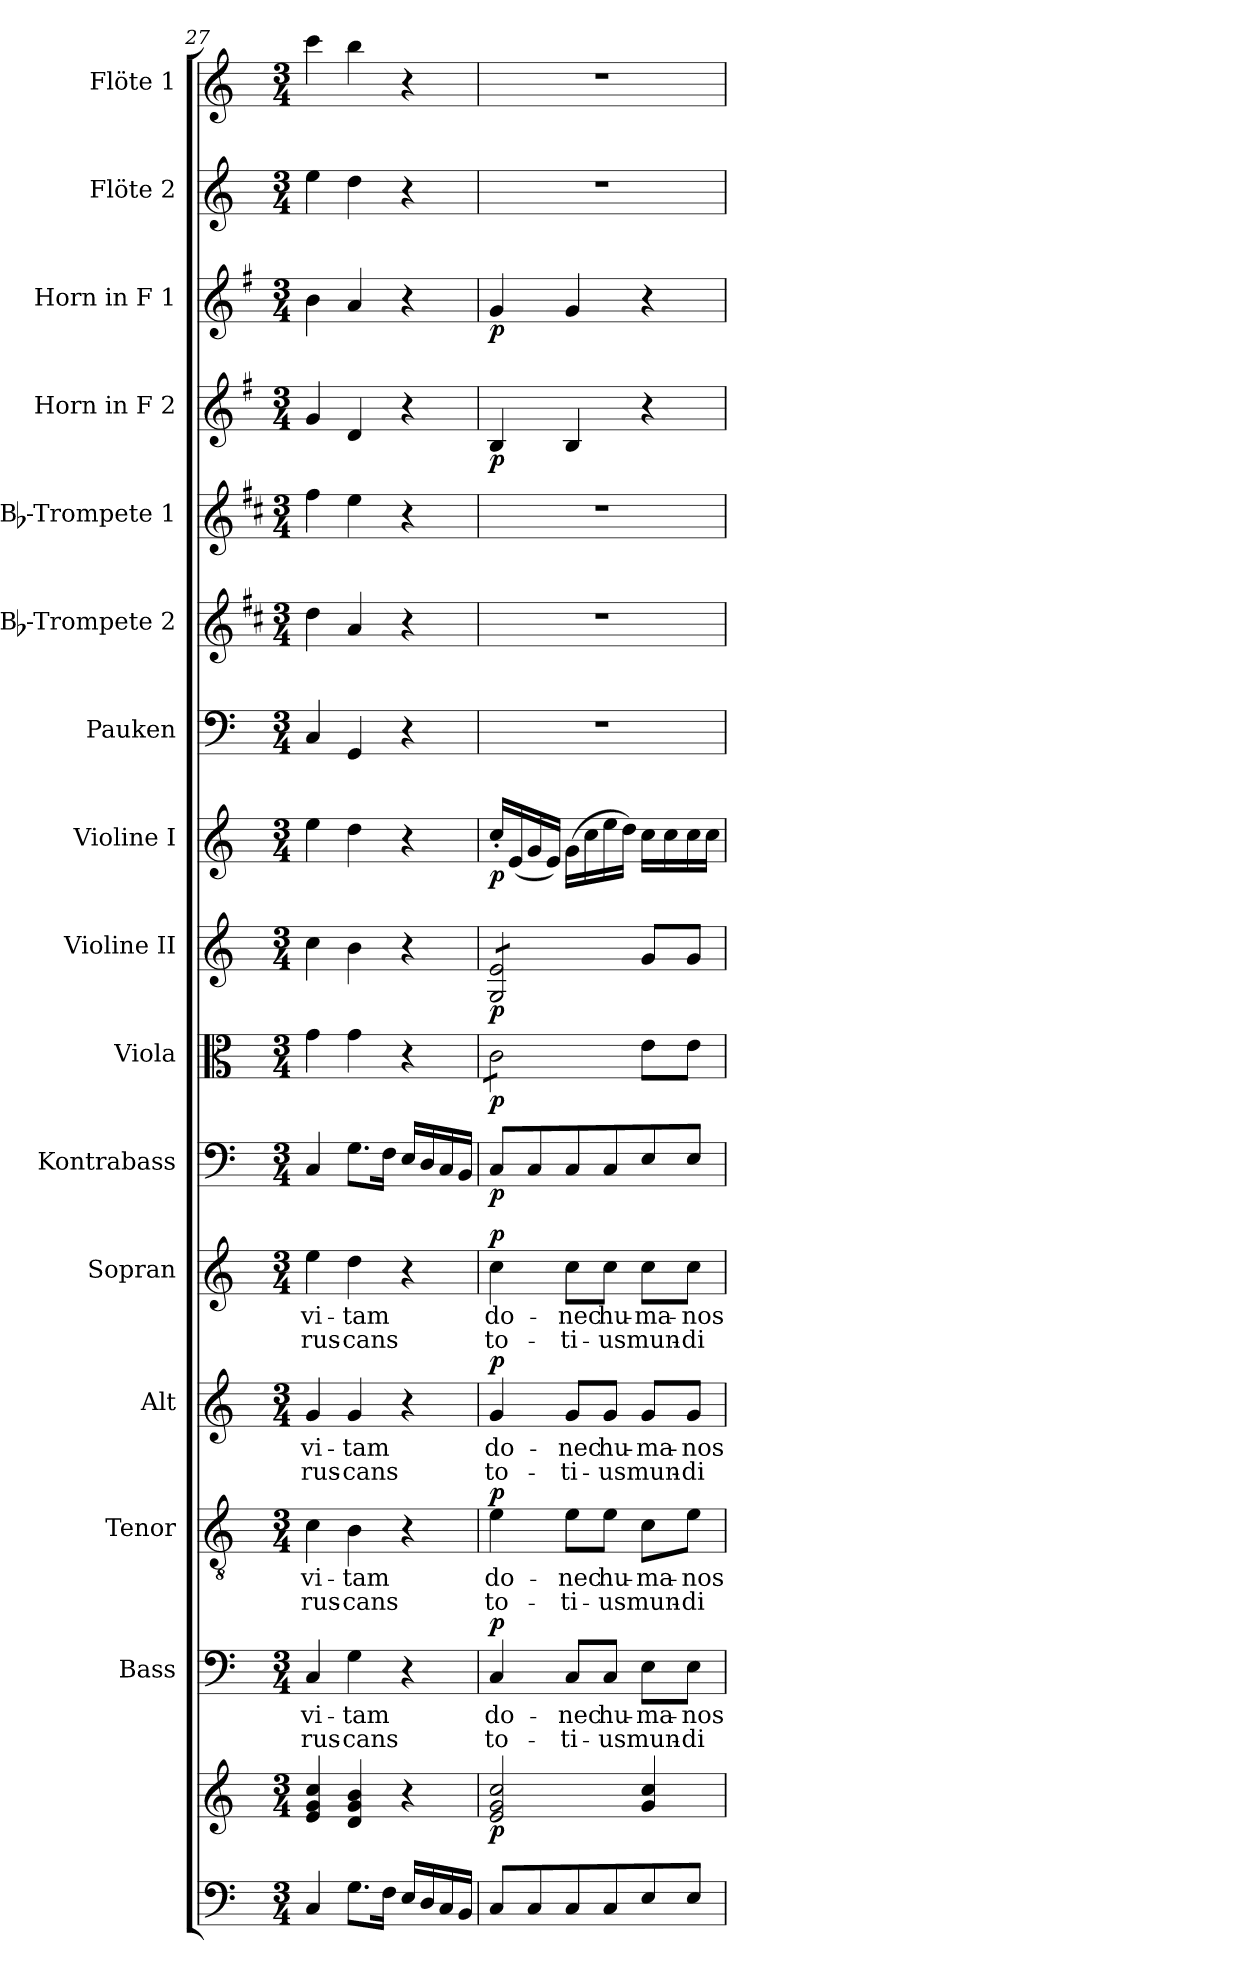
**kern	**kern	**dynam	**kern	**text	**text	**dynam	**kern	**text	**text	**dynam	**kern	**text	**text	**dynam	**kern	**text	**text	**dynam	**kern	**dynam	**kern	**dynam	**kern	**dynam	**kern	**dynam	**kern	**kern	**kern	**kern	**dynam	**kern	**dynam	**kern	**kern
*part16	*part16	*part16	*part15	*part15	*part15	*part15	*part14	*part14	*part14	*part14	*part13	*part13	*part13	*part13	*part12	*part12	*part12	*part12	*part11	*part11	*part10	*part10	*part9	*part9	*part8	*part8	*part7	*part6	*part5	*part4	*part4	*part3	*part3	*part2	*part1
*staff17	*staff16	*staff16/17	*staff15	*staff15	*staff15	*staff15	*staff14	*staff14	*staff14	*staff14	*staff13	*staff13	*staff13	*staff13	*staff12	*staff12	*staff12	*staff12	*staff11	*staff11	*staff10	*staff10	*staff9	*staff9	*staff8	*staff8	*staff7	*staff6	*staff5	*staff4	*staff4	*staff3	*staff3	*staff2	*staff1
*	*	*	*I"Bass	*	*	*	*I"Tenor	*	*	*	*I"Alt	*	*	*	*I"Sopran	*	*	*	*I"Kontrabass	*	*I"Viola	*	*I"Violine II	*	*I"Violine I	*	*I"Pauken	*I"Bb-Trompete 2	*I"Bb-Trompete 1	*I"Horn in F 2	*	*I"Horn in F 1	*	*I"Flöte 2	*I"Flöte 1
*	*	*	*I'B.	*	*	*	*I'T.	*	*	*	*I'A.	*	*	*	*I'S.	*	*	*	*I'Kb.	*	*I'Vla.	*	*I'Vl. II	*	*I'Vl. I	*	*I'Pk.	*I'Bb Trp. 2	*I'Bb Trp. 1	*	*	*	*	*I'Fl. 2	*I'Fl. 1
*clefF4	*clefG2	*	*clefF4	*	*	*	*clefGv2	*	*	*	*clefG2	*	*	*	*clefG2	*	*	*	*clefF4	*	*clefC3	*	*clefG2	*	*clefG2	*	*clefF4	*clefG2	*clefG2	*clefG2	*	*clefG2	*	*clefG2	*clefG2
*	*	*	*	*	*	*	*	*	*	*	*	*	*	*	*	*	*	*	*ITrd7c12	*	*	*	*	*	*	*	*	*ITrd1c2	*ITrd1c2	*ITrd4c7	*	*ITrd4c7	*	*	*
*k[]	*k[]	*	*k[]	*	*	*	*k[]	*	*	*	*k[]	*	*	*	*k[]	*	*	*	*k[]	*	*k[]	*	*k[]	*	*k[]	*	*k[]	*k[]	*k[]	*k[]	*	*k[]	*	*k[]	*k[]
*C:	*C:	*	*C:	*	*	*	*C:	*	*	*	*C:	*	*	*	*C:	*	*	*	*C:	*	*C:	*	*C:	*	*C:	*	*C:	*C:	*C:	*C:	*	*C:	*	*C:	*C:
*M3/4	*M3/4	*	*M3/4	*	*	*	*M3/4	*	*	*	*M3/4	*	*	*	*M3/4	*	*	*	*M3/4	*	*M3/4	*	*M3/4	*	*M3/4	*	*M3/4	*M3/4	*M3/4	*M3/4	*	*M3/4	*	*M3/4	*M3/4
=27	=27	=27	=27	=27	=27	=27	=27	=27	=27	=27	=27	=27	=27	=27	=27	=27	=27	=27	=27	=27	=27	=27	=27	=27	=27	=27	=27	=27	=27	=27	=27	=27	=27	=27	=27
!	!	!	!	!LO:LY:b	!LO:LY:b	!	!	!LO:LY:b	!LO:LY:b	!	!	!LO:LY:b	!LO:LY:b	!	!	!LO:LY:b	!LO:LY:b	!	!	!	!	!	!	!	!	!	!	!	!	!	!	!	!	!	!
4C/	4e/ 4g/ 4cc/	.	4C/	vi-	-rus-	.	4c\	vi-	-rus-	.	4g/	vi-	-rus-	.	4ee\	vi-	-rus-	.	4CC/	.	4g\	.	4cc\	.	4ee\	.	4C/	4cc\	4ee\	4c/	.	4e\	.	4ee\	4ccc\
!	!	!	!	!LO:LY:b	!LO:LY:b	!	!	!LO:LY:b	!LO:LY:b	!	!	!LO:LY:b	!LO:LY:b	!	!	!LO:LY:b	!LO:LY:b	!	!	!	!	!	!	!	!	!	!	!	!	!	!	!	!	!	!
8.G\L	4d/ 4g/ 4b/	.	4G\	-tam	-cans	.	4B\	-tam	-cans	.	4g/	-tam	-cans	.	4dd\	-tam	-cans	.	8.GG\L	.	4g\	.	4b\	.	4dd\	.	4GG/	4g/	4dd\	4G/	.	4d/	.	4dd\	4bb\
16F\Jk	.	.	.	.	.	.	.	.	.	.	.	.	.	.	.	.	.	.	16FF\Jk	.	.	.	.	.	.	.	.	.	.	.	.	.	.	.	.
16E/LL	4r	.	4r	.	.	.	4r	.	.	.	4r	.	.	.	4r	.	.	.	16EE/LL	.	4r	.	4r	.	4r	.	4r	4r	4r	4r	.	4r	.	4r	4r
16D/	.	.	.	.	.	.	.	.	.	.	.	.	.	.	.	.	.	.	16DD/	.	.	.	.	.	.	.	.	.	.	.	.	.	.	.	.
16C/	.	.	.	.	.	.	.	.	.	.	.	.	.	.	.	.	.	.	16CC/	.	.	.	.	.	.	.	.	.	.	.	.	.	.	.	.
16BB/JJ	.	.	.	.	.	.	.	.	.	.	.	.	.	.	.	.	.	.	16BBB/JJ	.	.	.	.	.	.	.	.	.	.	.	.	.	.	.	.
!!LO:PB:g=z
=28	=28	=28	=28	=28	=28	=28	=28	=28	=28	=28	=28	=28	=28	=28	=28	=28	=28	=28	=28	=28	=28	=28	=28	=28	=28	=28	=28	=28	=28	=28	=28	=28	=28	=28	=28
!	!	!LO:DY:b	!	!LO:LY:b	!LO:LY:b	!LO:DY:a	!	!LO:LY:b	!LO:LY:b	!LO:DY:a	!	!LO:LY:b	!LO:LY:b	!LO:DY:a	!	!LO:LY:b	!LO:LY:b	!LO:DY:a	!	!LO:DY:b	!	!LO:DY:b	!	!LO:DY:b	!	!LO:DY:b	!	!	!	!	!LO:DY:b	!	!LO:DY:b	!	!
*	*	*	*	*	*	*	*	*	*	*	*	*	*	*	*	*	*	*	*	*	*tremolo	*	*	*	*	*	*	*	*	*	*	*	*	*	*
*	*	*	*	*	*	*	*	*	*	*	*	*	*	*	*	*	*	*	*	*	*	*	*tremolo	*	*	*	*	*	*	*	*	*	*	*	*
8C/L	2e/ 2g/ 2cc/	p	4C/	do-	to-	p	4e\	do-	to-	p	4g/	do-	to-	p	4cc\	do-	to-	p	8CC/L	p	8c\L	p	8G/ 8e/L	p	16cc'</LL	p	2.r	2.r	2.r	4E/	p	4c/	p	2.r	2.r
.	.	.	.	.	.	.	.	.	.	.	.	.	.	.	.	.	.	.	.	.	.	.	.	.	(<16e/	.	.	.	.	.	.	.	.	.	.
8C/	.	.	.	.	.	.	.	.	.	.	.	.	.	.	.	.	.	.	8CC/	.	8c\	.	8G/ 8e/	.	16g/	.	.	.	.	.	.	.	.	.	.
.	.	.	.	.	.	.	.	.	.	.	.	.	.	.	.	.	.	.	.	.	.	.	.	.	16e/JJ)	.	.	.	.	.	.	.	.	.	.
!	!	!	!	!LO:LY:b	!LO:LY:b	!	!	!LO:LY:b	!LO:LY:b	!	!	!LO:LY:b	!LO:LY:b	!	!	!LO:LY:b	!LO:LY:b	!	!	!	!	!	!	!	!	!	!	!	!	!	!	!	!	!	!
8C/	.	.	8C/L	-nec	-ti-	.	8e\L	-nec	-ti-	.	8g/L	-nec	-ti-	.	8cc\L	-nec	-ti-	.	8CC/	.	8c\	.	8G/ 8e/	.	(>16g\LL	.	.	.	.	4E/	.	4c/	.	.	.
.	.	.	.	.	.	.	.	.	.	.	.	.	.	.	.	.	.	.	.	.	.	.	.	.	16cc\	.	.	.	.	.	.	.	.	.	.
!	!	!	!	!LO:LY:b	!LO:LY:b	!	!	!LO:LY:b	!LO:LY:b	!	!	!LO:LY:b	!LO:LY:b	!	!	!LO:LY:b	!LO:LY:b	!	!	!	!	!	!	!	!	!	!	!	!	!	!	!	!	!	!
8C/	.	.	8C/J	hu-	-us	.	8e\J	hu-	-us	.	8g/J	hu-	-us	.	8cc\J	hu-	-us	.	8CC/	.	8c\J	.	8G/ 8e/J	.	16ee\	.	.	.	.	.	.	.	.	.	.
*	*	*	*	*	*	*	*	*	*	*	*	*	*	*	*	*	*	*	*	*	*	*	*Xtremolo	*	*	*	*	*	*	*	*	*	*	*	*
*	*	*	*	*	*	*	*	*	*	*	*	*	*	*	*	*	*	*	*	*	*Xtremolo	*	*	*	*	*	*	*	*	*	*	*	*	*	*
.	.	.	.	.	.	.	.	.	.	.	.	.	.	.	.	.	.	.	.	.	.	.	.	.	16dd\JJ)	.	.	.	.	.	.	.	.	.	.
!	!	!	!	!LO:LY:b	!LO:LY:b	!	!	!LO:LY:b	!LO:LY:b	!	!	!LO:LY:b	!LO:LY:b	!	!	!LO:LY:b	!LO:LY:b	!	!	!	!	!	!	!	!	!	!	!	!	!	!	!	!	!	!
8E/	4g/ 4cc/	.	8E\L	-ma-	mun-	.	8c\L	-ma-	mun-	.	8g/L	-ma-	mun-	.	8cc\L	-ma-	mun-	.	8EE/	.	8e\L	.	8g/L	.	16cc\LL	.	.	.	.	4r	.	4r	.	.	.
.	.	.	.	.	.	.	.	.	.	.	.	.	.	.	.	.	.	.	.	.	.	.	.	.	16cc\	.	.	.	.	.	.	.	.	.	.
!	!	!	!	!LO:LY:b	!LO:LY:b	!	!	!LO:LY:b	!LO:LY:b	!	!	!LO:LY:b	!LO:LY:b	!	!	!LO:LY:b	!LO:LY:b	!	!	!	!	!	!	!	!	!	!	!	!	!	!	!	!	!	!
8E/J	.	.	8E\J	-nos	-di	.	8e\J	-nos	-di	.	8g/J	-nos	-di	.	8cc\J	-nos	-di	.	8EE/J	.	8e\J	.	8g/J	.	16cc\	.	.	.	.	.	.	.	.	.	.
.	.	.	.	.	.	.	.	.	.	.	.	.	.	.	.	.	.	.	.	.	.	.	.	.	16cc\JJ	.	.	.	.	.	.	.	.	.	.
=	=	=	=	=	=	=	=	=	=	=	=	=	=	=	=	=	=	=	=	=	=	=	=	=	=	=	=	=	=	=	=	=	=	=	=
*-	*-	*-	*-	*-	*-	*-	*-	*-	*-	*-	*-	*-	*-	*-	*-	*-	*-	*-	*-	*-	*-	*-	*-	*-	*-	*-	*-	*-	*-	*-	*-	*-	*-	*-	*-
